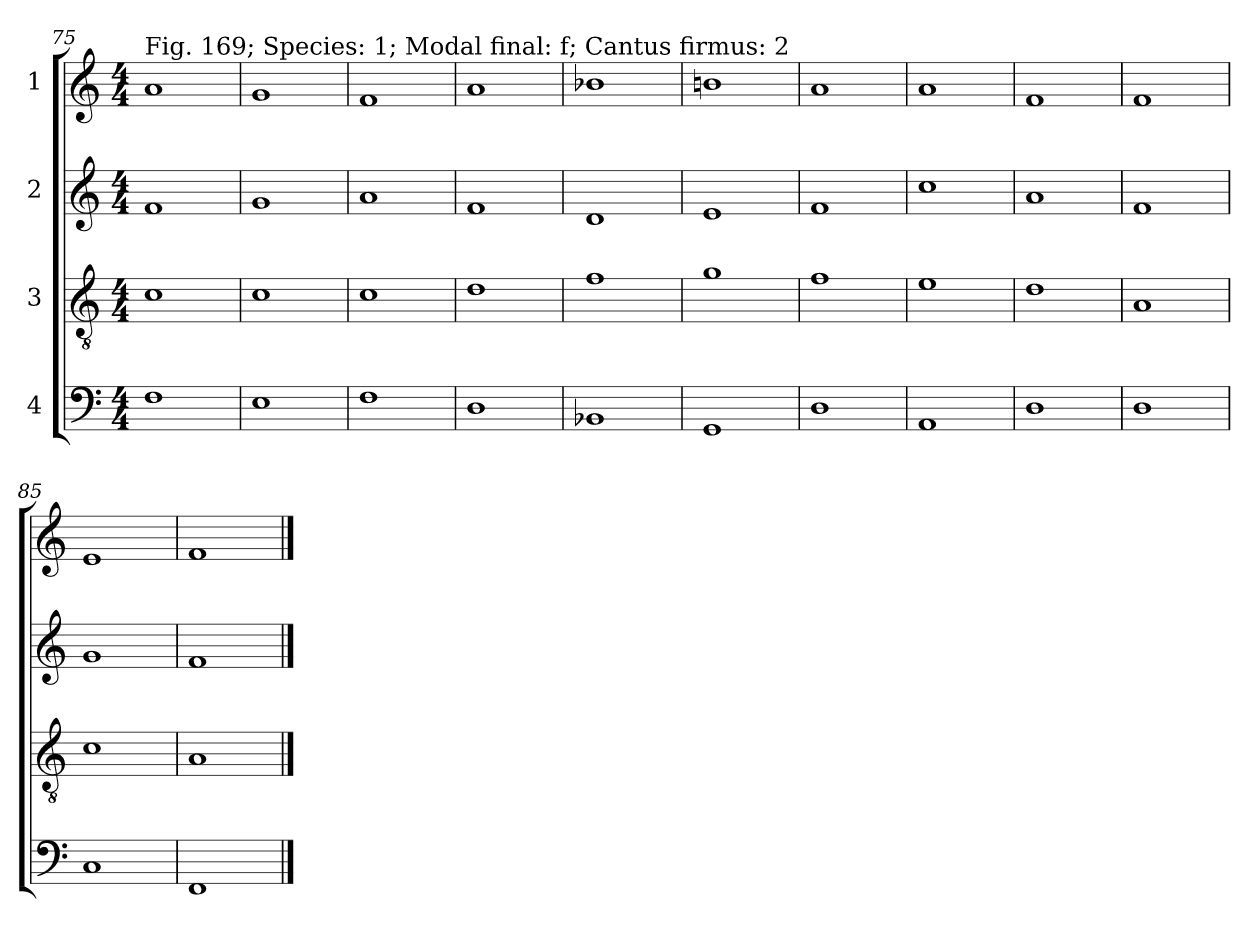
**kern	**kern	**kern	**kern
*part4	*part3	*part2	*part1
*staff4	*staff3	*staff2	*staff1
*I"4	*I"3	*I"2	*I"1
!!LO:LB:g=z
*clefF4	*clefGv2	*clefG2	*clefG2
*k[]	*k[]	*k[]	*k[]
*M4/4	*M4/4	*M4/4	*M4/4
=75	=75	=75	=75
!	!	!	!LO:TX:a:t=Fig. 169; Species&colon; 1; Modal final&colon; f; Cantus firmus&colon; 2
1F	1c	1f	1a
=76	=76	=76	=76
1E	1c	1g	1g
=77	=77	=77	=77
1F	1c	1a	1f
=78	=78	=78	=78
1D	1d	1f	1a
=79	=79	=79	=79
1BB-X	1f	1d	1b-X
=80	=80	=80	=80
1GG	1g	1e	1bn
=81	=81	=81	=81
1D	1f	1f	1a
=82	=82	=82	=82
1AA	1e	1cc	1a
=83	=83	=83	=83
1D	1d	1a	1f
=84	=84	=84	=84
1D	1A	1f	1f
=85	=85	=85	=85
1C	1c	1g	1e
=86	=86	=86	=86
1FF	1A	1f	1f
==	==	==	==
*-	*-	*-	*-
